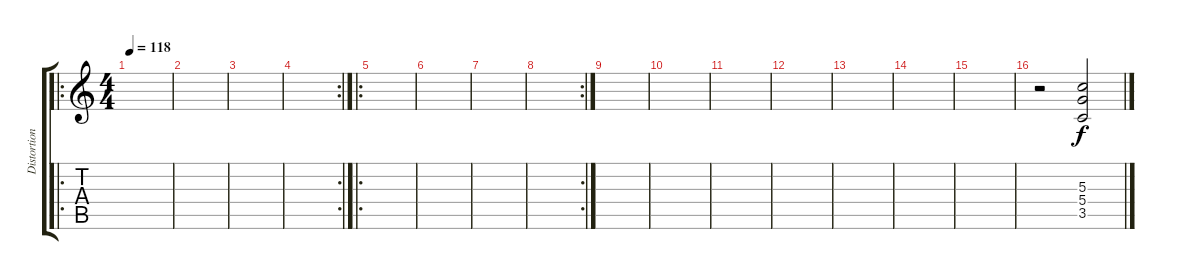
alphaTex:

\track ("Distortion Guitar 2" "Distortion") {instrument overdrivenguitar}
\staff {score tabs}
\tuning (E4 B3 G3 D3 A2 E2) {hide}
\ro
\ts (4 4)
\tempo 118
\clef g2
\ks c
|
|
|
\rc 2
|
\ro
|
|
|
\rc 2
|
|
|
|
|
|
|
|
r.2 (5.3 5.4 3.5).2
